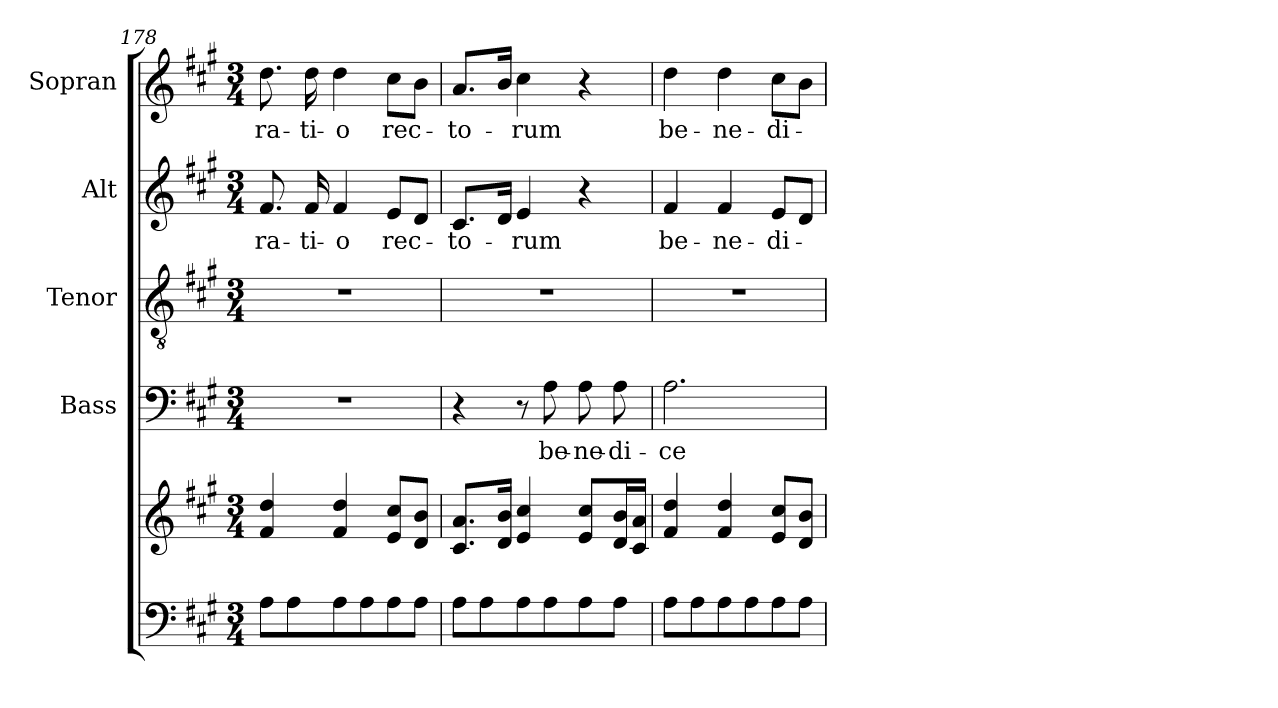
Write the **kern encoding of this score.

**kern	**kern	**kern	**text	**kern	**kern	**text	**kern	**text
*part5	*part5	*part4	*part4	*part3	*part2	*part2	*part1	*part1
*staff6	*staff5	*staff4	*staff4	*staff3	*staff2	*staff2	*staff1	*staff1
*	*	*I"Bass	*	*I"Tenor	*I"Alt	*	*I"Sopran	*
*	*	*I'B.	*	*I'T.	*I'A.	*	*I'S.	*
*clefF4	*clefG2	*clefF4	*	*clefGv2	*clefG2	*	*clefG2	*
*k[f#c#g#]	*k[f#c#g#]	*k[f#c#g#]	*	*k[f#c#g#]	*k[f#c#g#]	*	*k[f#c#g#]	*
*A:	*A:	*A:	*	*A:	*A:	*	*A:	*
*M3/4	*M3/4	*M3/4	*	*M3/4	*M3/4	*	*M3/4	*
=178	=178	=178	=178	=178	=178	=178	=178	=178
!	!	!	!	!	!	!LO:LY:b	!	!LO:LY:b
8A\L	4f#/ 4dd/	2.r	.	2.r	8.f#/	-ra-	8.dd\	-ra-
8A\	.	.	.	.	.	.	.	.
!	!	!	!	!	!	!LO:LY:b	!	!LO:LY:b
.	.	.	.	.	16f#/	-ti-	16dd\	-ti-
!	!	!	!	!	!	!LO:LY:b	!	!LO:LY:b
8A\	4f#/ 4dd/	.	.	.	4f#/	-o	4dd\	-o
8A\	.	.	.	.	.	.	.	.
!	!	!	!	!	!	!LO:LY:b	!	!LO:LY:b
8A\	8e/ 8cc#/L	.	.	.	8e/L	rec-	8cc#\L	rec-
8A\J	8d/ 8b/J	.	.	.	8d/J	.	8b\J	.
=179	=179	=179	=179	=179	=179	=179	=179	=179
!	!	!	!	!	!	!LO:LY:b	!	!LO:LY:b
8A\L	8.c#/ 8.a/L	4r	.	2.r	8.c#/L	-to-	8.a/L	-to-
8A\	.	.	.	.	.	.	.	.
.	16d/ 16b/Jk	.	.	.	16d/Jk	.	16b/Jk	.
!	!	!	!	!	!	!LO:LY:b	!	!LO:LY:b
8A\	4e/ 4cc#/	8r	.	.	4e/	-rum	4cc#\	-rum
!	!	!	!LO:LY:b	!	!	!	!	!
8A\	.	8A\	be-	.	.	.	.	.
!	!	!	!LO:LY:b	!	!	!	!	!
8A\	8e/ 8cc#/L	8A\	-ne-	.	4r	.	4r	.
!	!	!	!LO:LY:b	!	!	!	!	!
8A\J	16d/ 16b/L	8A\	-di-	.	.	.	.	.
.	16c#/ 16a/JJ	.	.	.	.	.	.	.
=180	=180	=180	=180	=180	=180	=180	=180	=180
!	!	!	!LO:LY:b	!	!	!LO:LY:b	!	!LO:LY:b
8A\L	4f#/ 4dd/	2.A\	-ce-	2.r	4f#/	be-	4dd\	be-
8A\	.	.	.	.	.	.	.	.
!	!	!	!	!	!	!LO:LY:b	!	!LO:LY:b
8A\	4f#/ 4dd/	.	.	.	4f#/	-ne-	4dd\	-ne-
8A\	.	.	.	.	.	.	.	.
!	!	!	!	!	!	!LO:LY:b	!	!LO:LY:b
8A\	8e/ 8cc#/L	.	.	.	8e/L	-di-	8cc#\L	-di-
8A\J	8d/ 8b/J	.	.	.	8d/J	.	8b\J	.
=	=	=	=	=	=	=	=	=
*-	*-	*-	*-	*-	*-	*-	*-	*-
